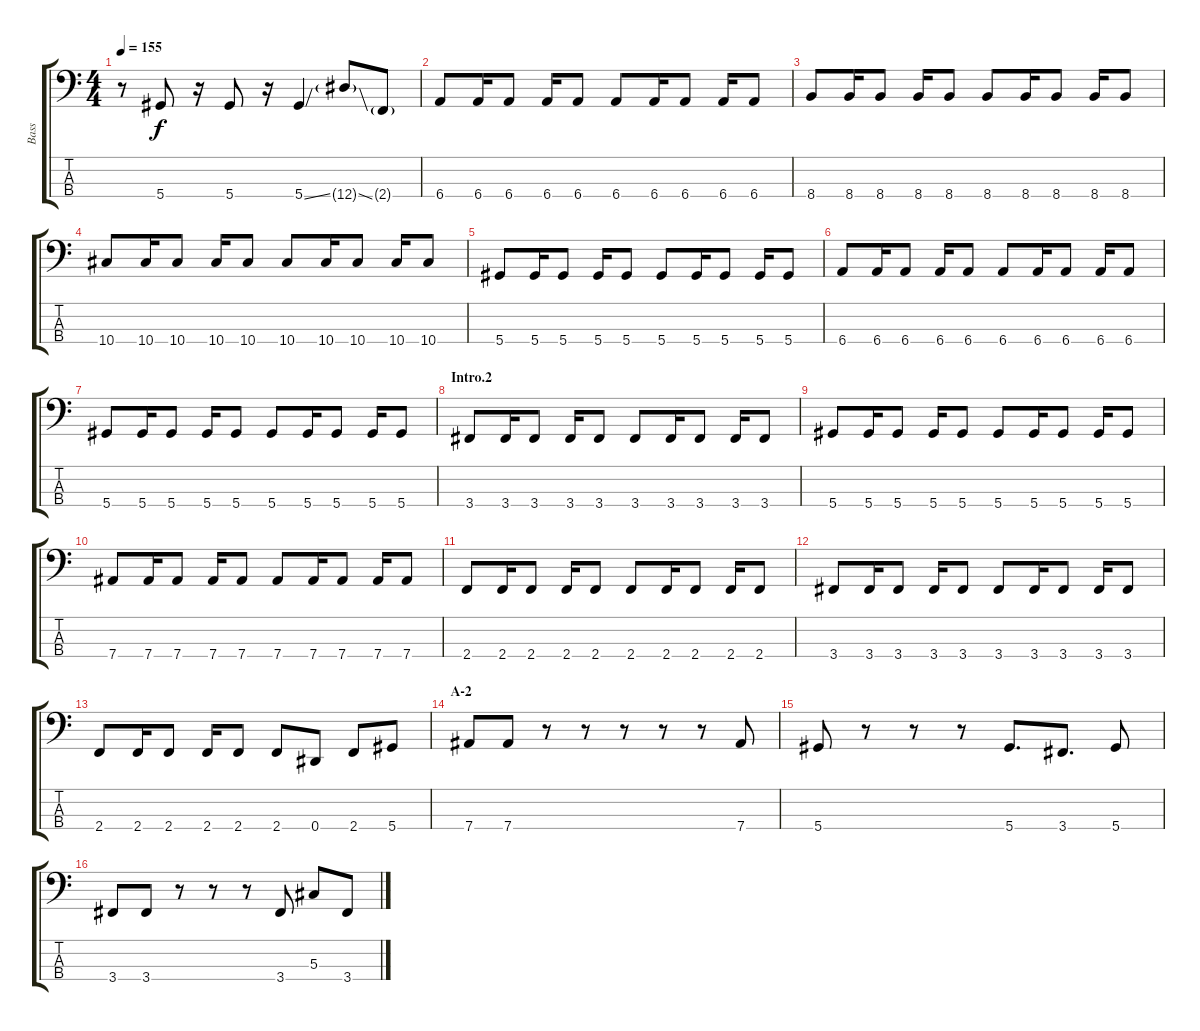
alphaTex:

\track ("Bass" "Bass") {instrument electricbasspick}
\staff {score tabs}
\tuning (Gb2 Db2 Ab1 Eb1) {hide}
\ts (4 4)
\tempo 155
\clef f4
\ks c
r.8{dy f} 5.4.8 r.16 5.4.8 r.16 5.4{ss}.4 12.4{ss g}.8 2.4{g}.8 |
6.4.8 6.4.16 6.4.8 6.4.16 6.4.8 6.4.8 6.4.16 6.4.8 6.4.16 6.4.8 |
8.4.8 8.4.16 8.4.8 8.4.16 8.4.8 8.4.8 8.4.16 8.4.8 8.4.16 8.4.8 |
10.4.8 10.4.16 10.4.8 10.4.16 10.4.8 10.4.8 10.4.16 10.4.8 10.4.16 10.4.8 |
5.4.8 5.4.16 5.4.8 5.4.16 5.4.8 5.4.8 5.4.16 5.4.8 5.4.16 5.4.8 |
6.4.8 6.4.16 6.4.8 6.4.16 6.4.8 6.4.8 6.4.16 6.4.8 6.4.16 6.4.8 |
5.4.8 5.4.16 5.4.8 5.4.16 5.4.8 5.4.8 5.4.16 5.4.8 5.4.16 5.4.8 |
\section ("" "Intro.2")
3.4.8 3.4.16 3.4.8 3.4.16 3.4.8 3.4.8 3.4.16 3.4.8 3.4.16 3.4.8 |
5.4.8 5.4.16 5.4.8 5.4.16 5.4.8 5.4.8 5.4.16 5.4.8 5.4.16 5.4.8 |
7.4.8 7.4.16 7.4.8 7.4.16 7.4.8 7.4.8 7.4.16 7.4.8 7.4.16 7.4.8 |
2.4.8 2.4.16 2.4.8 2.4.16 2.4.8 2.4.8 2.4.16 2.4.8 2.4.16 2.4.8 |
3.4.8 3.4.16 3.4.8 3.4.16 3.4.8 3.4.8 3.4.16 3.4.8 3.4.16 3.4.8 |
2.4.8 2.4.16 2.4.8 2.4.16 2.4.8 2.4.8 0.4.8 2.4.8 5.4.8 |
\section ("" "A-2")
7.4.8 7.4.8 r.8 r.8 r.8 r.8 r.8 7.4.8 |
5.4.8 r.8 r.8 r.8 5.4.8{d} 3.4.8{d} 5.4.8 |
3.4.8 3.4.8 r.8 r.8 r.8 3.4.8 5.3.8 3.4.8
